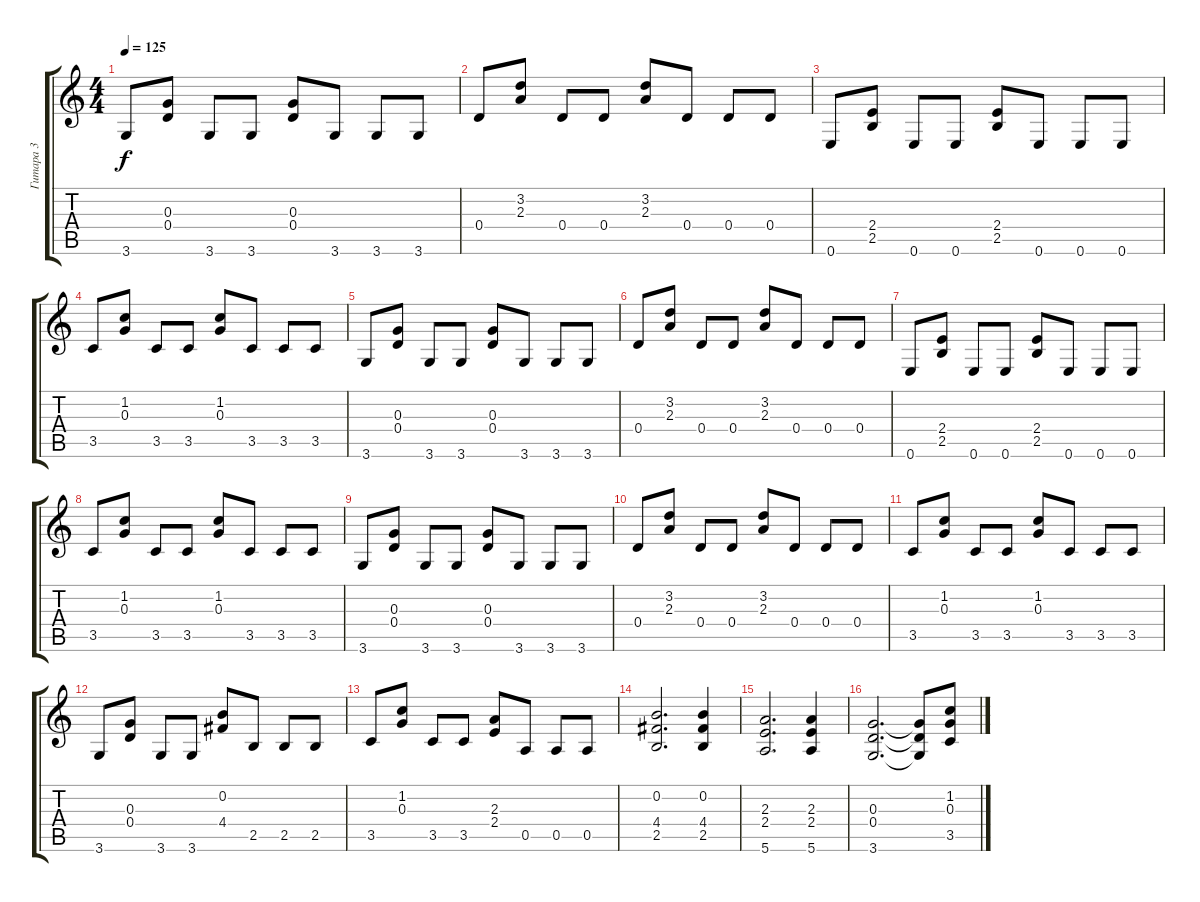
\track ("Гитара 3" "Гитара 3") {instrument distortionguitar}
\staff {score tabs}
\tuning (E4 B3 G3 D3 A2 E2) {hide}
\ts (4 4)
\tempo 125
\clef g2
\ks c
3.6.8{dy f} (0.3 0.4).8 3.6.8 3.6.8 (0.3 0.4).8 3.6.8 3.6.8 3.6.8 |
0.4.8 (3.2 2.3).8 0.4.8 0.4.8 (3.2 2.3).8 0.4.8 0.4.8 0.4.8 |
0.6.8 (2.4 2.5).8 0.6.8 0.6.8 (2.4 2.5).8 0.6.8 0.6.8 0.6.8 |
3.5.8 (1.2 0.3).8 3.5.8 3.5.8 (1.2 0.3).8 3.5.8 3.5.8 3.5.8 |
3.6.8 (0.3 0.4).8 3.6.8 3.6.8 (0.3 0.4).8 3.6.8 3.6.8 3.6.8 |
0.4.8 (3.2 2.3).8 0.4.8 0.4.8 (3.2 2.3).8 0.4.8 0.4.8 0.4.8 |
0.6.8 (2.4 2.5).8 0.6.8 0.6.8 (2.4 2.5).8 0.6.8 0.6.8 0.6.8 |
3.5.8 (1.2 0.3).8 3.5.8 3.5.8 (1.2 0.3).8 3.5.8 3.5.8 3.5.8 |
3.6.8 (0.3 0.4).8 3.6.8 3.6.8 (0.3 0.4).8 3.6.8 3.6.8 3.6.8 |
0.4.8 (3.2 2.3).8 0.4.8 0.4.8 (3.2 2.3).8 0.4.8 0.4.8 0.4.8 |
3.5.8 (1.2 0.3).8 3.5.8 3.5.8 (1.2 0.3).8 3.5.8 3.5.8 3.5.8 |
3.6.8 (0.3 0.4).8 3.6.8 3.6.8 (0.2 4.4).8 2.5.8 2.5.8 2.5.8 |
3.5.8 (1.2 0.3).8 3.5.8 3.5.8 (2.3 2.4).8 0.5.8 0.5.8 0.5.8 |
(0.2 4.4 2.5).2{d} (0.2 4.4 2.5).4 |
(2.3 2.4 5.6).2{d} (2.3 2.4 5.6).4 |
(0.3 0.4 3.6).2{d} (0.3{t} 0.4{t} 3.6{t}).8 (1.2 0.3 3.5).8
